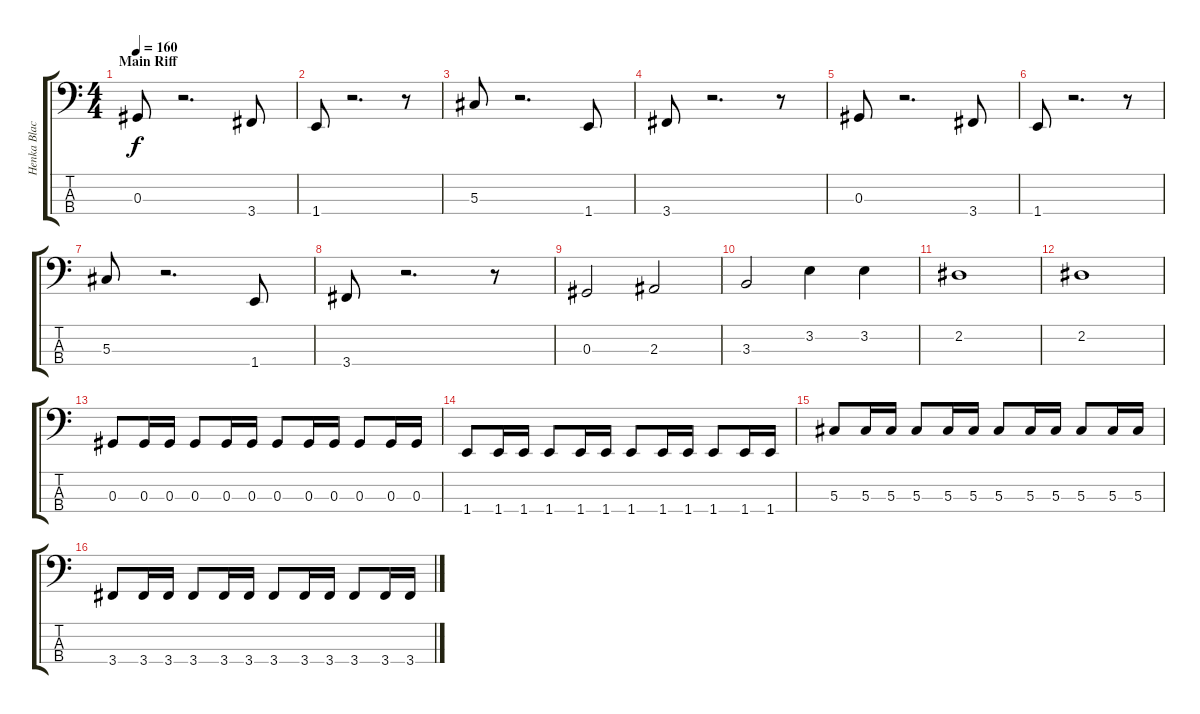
\track ("Henka Blacksmith" "Henka Blac") {instrument electricbassfinger}
\staff {score tabs}
\tuning (Gb2 Db2 Ab1 Eb1) {hide}
\ts (4 4)
\section ("" "Main Riff")
\tempo 160
\clef f4
\ks c
0.3.8{dy f} r.2{d} 3.4.8 |
1.4.8 r.2{d} r.8 |
5.3.8 r.2{d} 1.4.8 |
3.4.8 r.2{d} r.8 |
0.3.8 r.2{d} 3.4.8 |
1.4.8 r.2{d} r.8 |
5.3.8 r.2{d} 1.4.8 |
3.4.8 r.2{d} r.8 |
0.3.2 2.3.2 |
3.3.2 3.2.4 3.2.4 |
2.2.1 |
2.2.1 |
0.3.8 0.3.16 0.3.16 0.3.8 0.3.16 0.3.16 0.3.8 0.3.16 0.3.16 0.3.8 0.3.16 0.3.16 |
1.4.8 1.4.16 1.4.16 1.4.8 1.4.16 1.4.16 1.4.8 1.4.16 1.4.16 1.4.8 1.4.16 1.4.16 |
5.3.8 5.3.16 5.3.16 5.3.8 5.3.16 5.3.16 5.3.8 5.3.16 5.3.16 5.3.8 5.3.16 5.3.16 |
3.4.8 3.4.16 3.4.16 3.4.8 3.4.16 3.4.16 3.4.8 3.4.16 3.4.16 3.4.8 3.4.16 3.4.16
